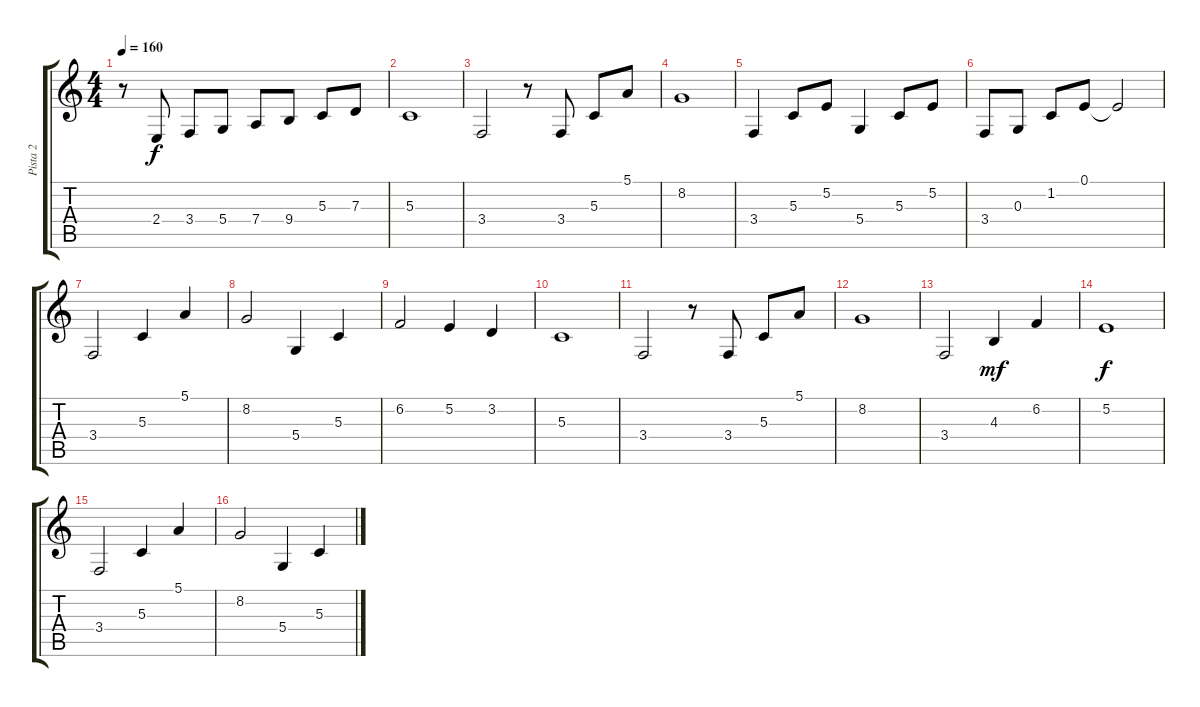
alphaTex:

\track ("Pista 2" "Pista 2") {instrument frenchhorn}
\staff {score tabs}
\tuning (E4 B3 G3 D3 A2 E2) {hide}
\ts (4 4)
\tempo 160
\clef g2
\ks c
r.8{dy f} 2.4.8 3.4.8 5.4.8 7.4.8 9.4.8 5.3.8 7.3.8 |
5.3.1 |
3.4.2 r.8 3.4.8 5.3.8 5.1.8 |
8.2.1 |
3.4.4 5.3.8 5.2.8 5.4.4 5.3.8 5.2.8 |
3.4.8 0.3.8 1.2.8 0.1.8 0.1{t}.2 |
3.4.2 5.3.4 5.1.4 |
8.2.2 5.4.4 5.3.4 |
6.2.2 5.2.4 3.2.4 |
5.3.1 |
3.4.2 r.8 3.4.8 5.3.8 5.1.8 |
8.2.1 |
3.4.2 4.3.4{dy mf} 6.2.4 |
5.2.1{dy f} |
3.4.2 5.3.4 5.1.4 |
8.2.2 5.4.4 5.3.4
